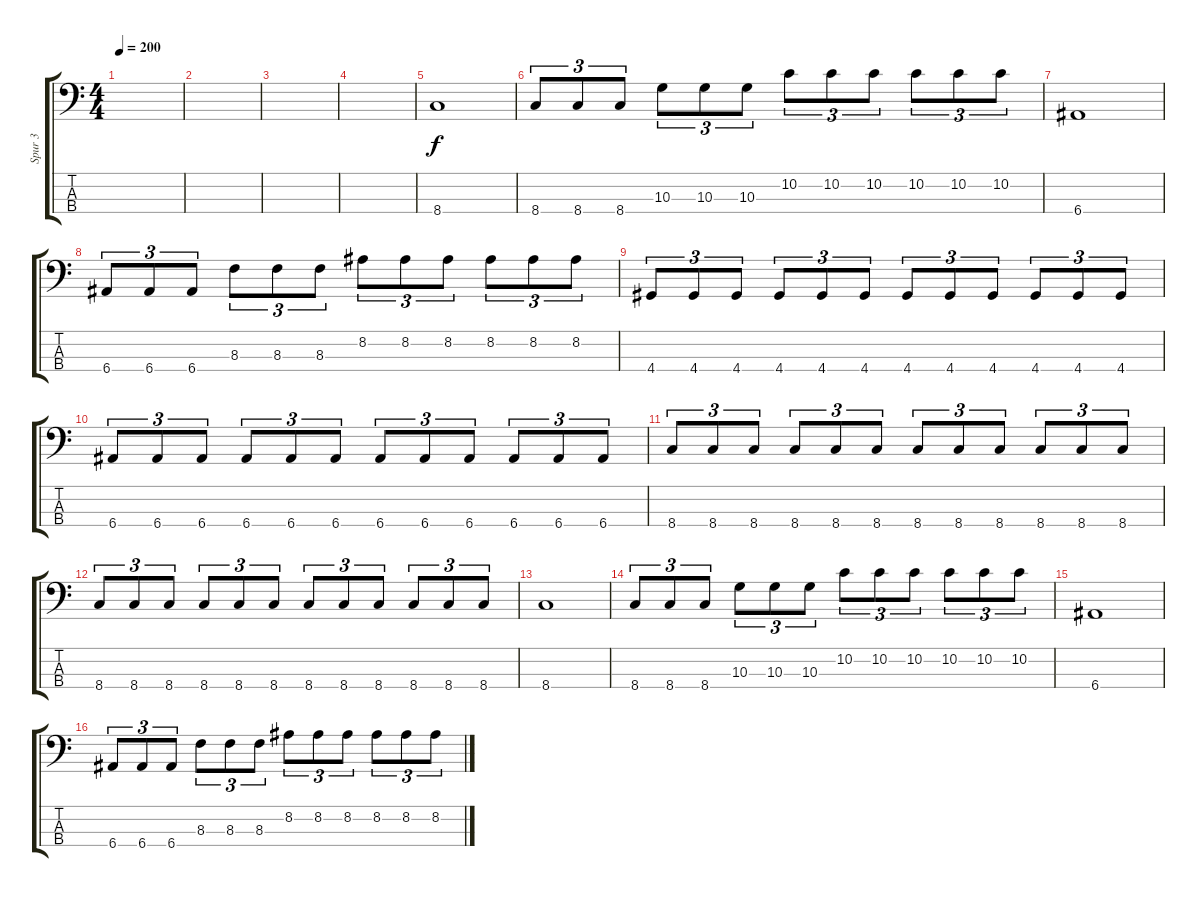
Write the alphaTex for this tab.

\track ("Spur 3" "Spur 3") {instrument electricbasspick}
\staff {score tabs}
\tuning (G2 D2 A1 E1) {hide}
\ts (4 4)
\tempo 200
\clef f4
\ks c
|
|
|
|
8.4.1 |
8.4.8{tu (3 2)} 8.4.8{tu (3 2)} 8.4.8{tu (3 2)} 10.3.8{tu (3 2)} 10.3.8{tu (3 2)} 10.3.8{tu (3 2)} 10.2.8{tu (3 2)} 10.2.8{tu (3 2)} 10.2.8{tu (3 2)} 10.2.8{tu (3 2)} 10.2.8{tu (3 2)} 10.2.8{tu (3 2)} |
6.4.1 |
6.4.8{tu (3 2)} 6.4.8{tu (3 2)} 6.4.8{tu (3 2)} 8.3.8{tu (3 2)} 8.3.8{tu (3 2)} 8.3.8{tu (3 2)} 8.2.8{tu (3 2)} 8.2.8{tu (3 2)} 8.2.8{tu (3 2)} 8.2.8{tu (3 2)} 8.2.8{tu (3 2)} 8.2.8{tu (3 2)} |
4.4.8{tu (3 2)} 4.4.8{tu (3 2)} 4.4.8{tu (3 2)} 4.4.8{tu (3 2)} 4.4.8{tu (3 2)} 4.4.8{tu (3 2)} 4.4.8{tu (3 2)} 4.4.8{tu (3 2)} 4.4.8{tu (3 2)} 4.4.8{tu (3 2)} 4.4.8{tu (3 2)} 4.4.8{tu (3 2)} |
6.4.8{tu (3 2)} 6.4.8{tu (3 2)} 6.4.8{tu (3 2)} 6.4.8{tu (3 2)} 6.4.8{tu (3 2)} 6.4.8{tu (3 2)} 6.4.8{tu (3 2)} 6.4.8{tu (3 2)} 6.4.8{tu (3 2)} 6.4.8{tu (3 2)} 6.4.8{tu (3 2)} 6.4.8{tu (3 2)} |
8.4.8{tu (3 2)} 8.4.8{tu (3 2)} 8.4.8{tu (3 2)} 8.4.8{tu (3 2)} 8.4.8{tu (3 2)} 8.4.8{tu (3 2)} 8.4.8{tu (3 2)} 8.4.8{tu (3 2)} 8.4.8{tu (3 2)} 8.4.8{tu (3 2)} 8.4.8{tu (3 2)} 8.4.8{tu (3 2)} |
8.4.8{tu (3 2)} 8.4.8{tu (3 2)} 8.4.8{tu (3 2)} 8.4.8{tu (3 2)} 8.4.8{tu (3 2)} 8.4.8{tu (3 2)} 8.4.8{tu (3 2)} 8.4.8{tu (3 2)} 8.4.8{tu (3 2)} 8.4.8{tu (3 2)} 8.4.8{tu (3 2)} 8.4.8{tu (3 2)} |
8.4.1 |
8.4.8{tu (3 2)} 8.4.8{tu (3 2)} 8.4.8{tu (3 2)} 10.3.8{tu (3 2)} 10.3.8{tu (3 2)} 10.3.8{tu (3 2)} 10.2.8{tu (3 2)} 10.2.8{tu (3 2)} 10.2.8{tu (3 2)} 10.2.8{tu (3 2)} 10.2.8{tu (3 2)} 10.2.8{tu (3 2)} |
6.4.1 |
6.4.8{tu (3 2)} 6.4.8{tu (3 2)} 6.4.8{tu (3 2)} 8.3.8{tu (3 2)} 8.3.8{tu (3 2)} 8.3.8{tu (3 2)} 8.2.8{tu (3 2)} 8.2.8{tu (3 2)} 8.2.8{tu (3 2)} 8.2.8{tu (3 2)} 8.2.8{tu (3 2)} 8.2.8{tu (3 2)}
